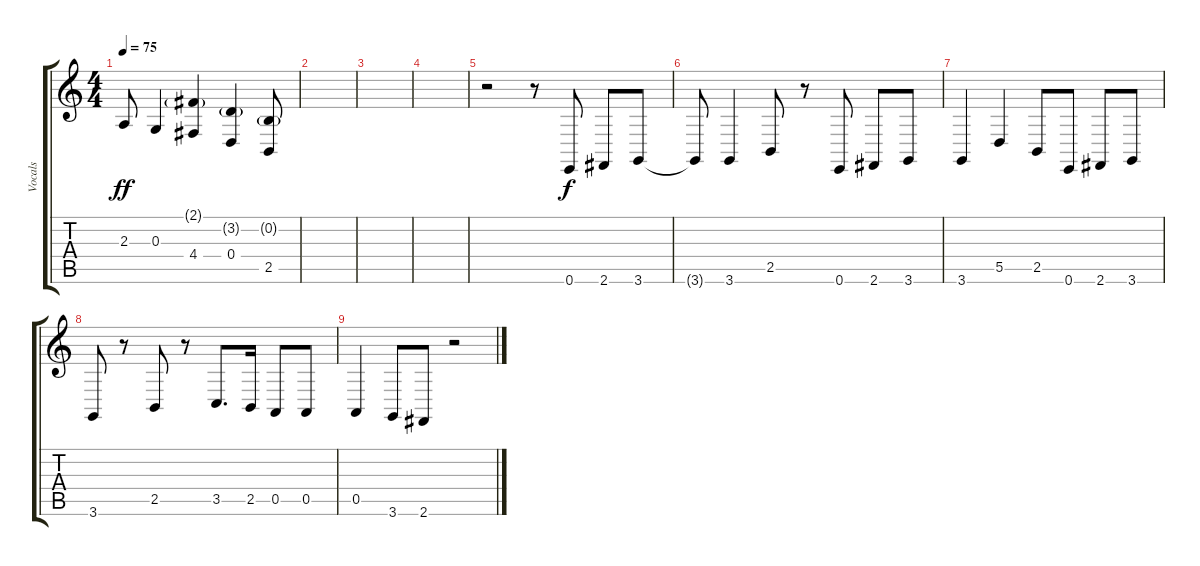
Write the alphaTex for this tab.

\track ("Vocals" "Vocals") {instrument tenorsax}
\staff {score tabs}
\tuning (E4 B3 G3 D3 A2 E2) {hide}
\ts (4 4)
\tempo 75
\clef g2
\ks c
2.3.8{dy ff} 0.3.4 (2.1{g} 4.4).4 (3.2{g} 0.4).4 (0.2{g} 2.5).8 |
|
|
|
r.2{balance 13} r.8 0.6.8{dy f} 2.6.8 3.6.8 |
3.6{t}.8 3.6.4 2.5.8 r.8 0.6.8 2.6.8 3.6.8 |
3.6.4 5.5.4 2.5.8 0.6.8 2.6.8 3.6.8 |
3.6.8 r.8 2.5.8 r.8 3.5.8{d} 2.5.16 0.5.8 0.5.8 |
0.5.4 3.6.8 2.6.8 r.2
